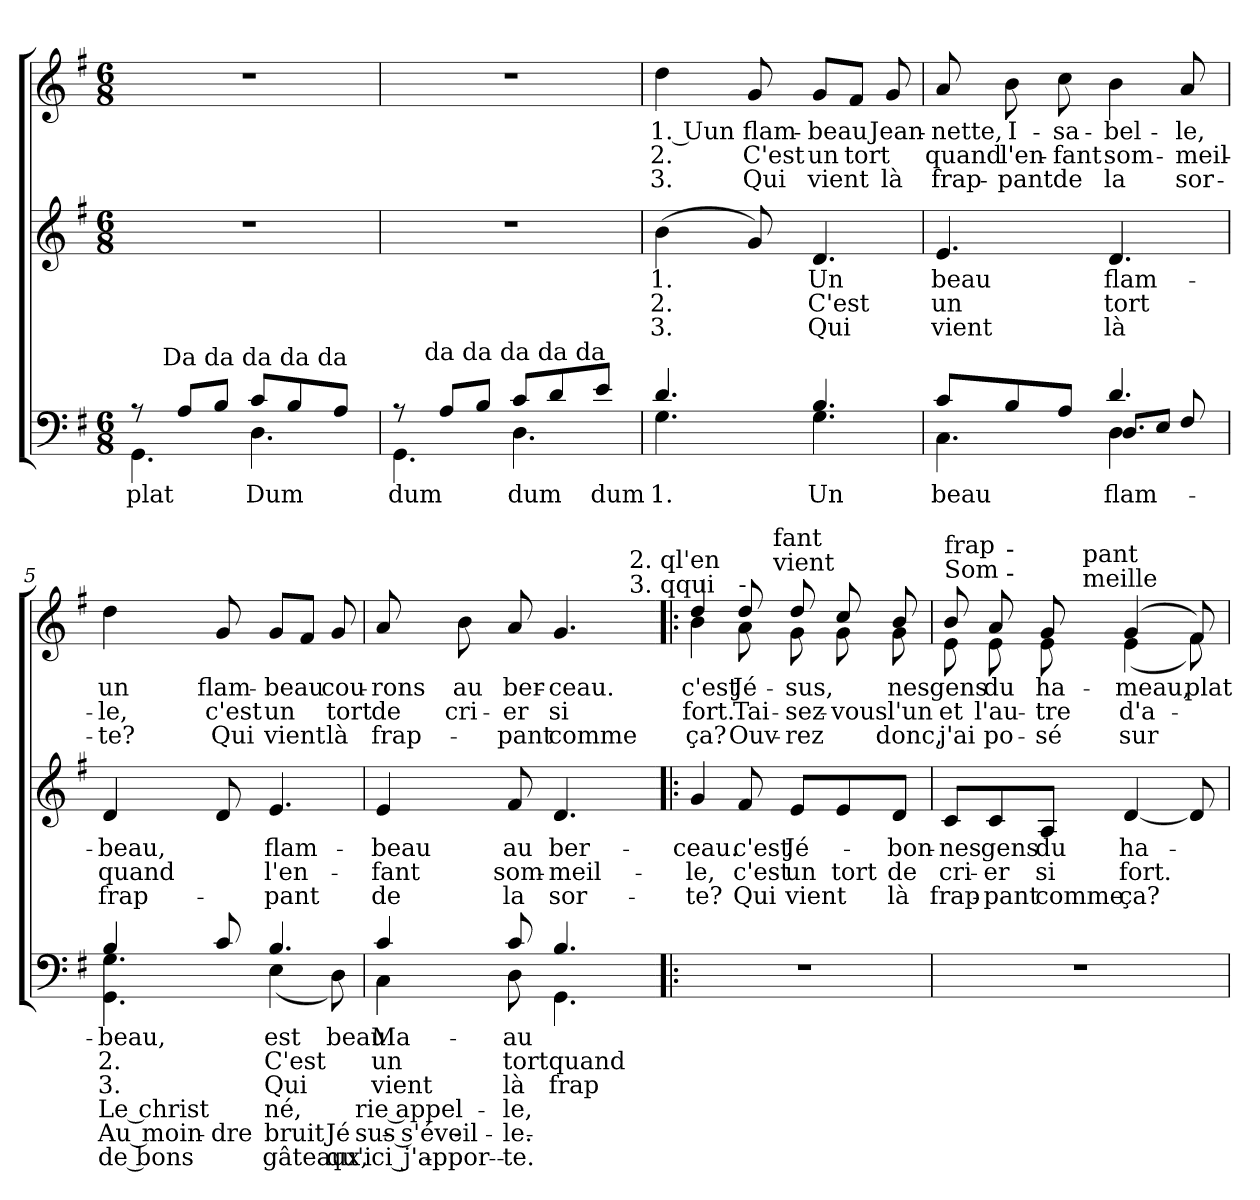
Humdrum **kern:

**kern	**text	**text	**text	**text	**text	**text	**kern	**text	**text	**text	**kern	**text	**text	**text
*part3	*part3	*part3	*part3	*part3	*part3	*part3	*part2	*part2	*part2	*part2	*part1	*part1	*part1	*part1
*staff3	*staff3	*staff3	*staff3	*staff3	*staff3	*staff3	*staff2	*staff2	*staff2	*staff2	*staff1	*staff1	*staff1	*staff1
*clefF4	*	*	*	*	*	*	*clefG2	*	*	*	*clefG2	*	*	*
*k[f#]	*	*	*	*	*	*	*k[f#]	*	*	*	*k[f#]	*	*	*
*G:	*	*	*	*	*	*	*G:	*	*	*	*G:	*	*	*
*M6/8	*	*	*	*	*	*	*M6/8	*	*	*	*M6/8	*	*	*
=1	=1	=1	=1	=1	=1	=1	=1	=1	=1	=1	=1	=1	=1	=1
*^	*	*	*	*	*	*	*	*	*	*	*	*	*	*
!	!	!LO:LY:b	!	!	!	!	!	!LO:N:vis=1	!	!	!	!LO:N:vis=1	!	!	!
*	*^	*	*	*	*	*	*	*	*	*	*	*	*	*	*
8rA	4.GG\	16.ryy	plat	.	.	.	.	.	2.r	.	.	.	2.r	.	.	.
!	!	!LO:TX:a:t=Da da da da da	!	!	!	!	!	!	!	!	!	!	!	!	!	!
.	.	2ryy	.	.	.	.	.	.	.	.	.	.	.	.	.	.
8A/L	.	.	.	.	.	.	.	.	.	.	.	.	.	.	.	.
8B/J	.	.	.	.	.	.	.	.	.	.	.	.	.	.	.	.
!	!	!	!LO:LY:b	!	!	!	!	!	!	!	!	!	!	!	!	!
8c/L	4.D\	.	Dum	.	.	.	.	.	.	.	.	.	.	.	.	.
8B/	.	.	.	.	.	.	.	.	.	.	.	.	.	.	.	.
.	.	8ryy	.	.	.	.	.	.	.	.	.	.	.	.	.	.
8A/J	.	.	.	.	.	.	.	.	.	.	.	.	.	.	.	.
.	.	32ryy	.	.	.	.	.	.	.	.	.	.	.	.	.	.
=2	=2	=2	=2	=2	=2	=2	=2	=2	=2	=2	=2	=2	=2	=2	=2	=2
!	!	!	!LO:LY:b	!	!	!	!	!	!LO:N:vis=1	!	!	!	!LO:N:vis=1	!	!	!
8rA	4.GG\	16.ryy	dum	.	.	.	.	.	2.r	.	.	.	2.r	.	.	.
!	!	!LO:TX:a:t=da da da da da	!	!	!	!	!	!	!	!	!	!	!	!	!	!
.	.	2ryy	.	.	.	.	.	.	.	.	.	.	.	.	.	.
8A/L	.	.	.	.	.	.	.	.	.	.	.	.	.	.	.	.
8B/J	.	.	.	.	.	.	.	.	.	.	.	.	.	.	.	.
!	!	!	!LO:LY:b	!	!	!	!	!	!	!	!	!	!	!	!	!
8c/L	4.D\	.	dum	.	.	.	.	.	.	.	.	.	.	.	.	.
8d/	.	.	.	.	.	.	.	.	.	.	.	.	.	.	.	.
.	.	8ryy	.	.	.	.	.	.	.	.	.	.	.	.	.	.
!	!	!	!LO:LY:b	!	!	!	!	!	!	!	!	!	!	!	!	!
8e/J	.	.	dum	.	.	.	.	.	.	.	.	.	.	.	.	.
.	.	32ryy	.	.	.	.	.	.	.	.	.	.	.	.	.	.
=3	=3	=3	=3	=3	=3	=3	=3	=3	=3	=3	=3	=3	=3	=3	=3	=3
!	!	!	!LO:LY:b	!	!	!	!	!	!	!LO:LY:b:rj	!LO:LY:b:rj	!LO:LY:b:rj	!	!LO:LY:b:rj	!LO:LY:b:rj	!LO:LY:b:rj
*	*v	*v	*	*	*	*	*	*	*	*	*	*	*	*	*	*
4.d/	4.G\	1.	.	.	.	.	.	(<4b\	1.	2.	3.	4dd\	1. Uun	2.	3.
!	!	!	!	!	!	!	!	!	!	!	!	!	!LO:LY:b	!LO:LY:b	!LO:LY:b
.	.	.	.	.	.	.	.	8g/)	.	.	.	8g/	flam-	C'est	Qui
!	!	!LO:LY:b	!	!	!	!	!	!	!LO:LY:b	!LO:LY:b	!LO:LY:b	!	!LO:LY:b:rj	!LO:LY:b:rj	!LO:LY:b:rj
4.B/	4.G\	Un	.	.	.	.	.	4.d/	Un	C'est	Qui	8g/L	-beau	un	vient
!	!	!	!	!	!	!	!	!	!	!	!	!	!	!LO:LY:b	!
.	.	.	.	.	.	.	.	.	.	.	.	8f#/J	.	tort	.
!	!	!	!	!	!	!	!	!	!	!	!	!	!LO:LY:b	!	!LO:LY:b
.	.	.	.	.	.	.	.	.	.	.	.	8g/	Jean-	.	là
*v	*v	*	*	*	*	*	*	*	*	*	*	*	*	*	*
=4	=4	=4	=4	=4	=4	=4	=4	=4	=4	=4	=4	=4	=4	=4
!	!LO:LY:b	!	!	!	!	!	!	!LO:LY:b	!LO:LY:b	!LO:LY:b	!	!LO:LY:b	!LO:LY:b	!LO:LY:b
*^	*	*	*	*	*	*	*	*	*	*	*	*	*	*
*	*^	*	*	*	*	*	*	*	*	*	*	*	*	*	*
8c/L	4.C\	4.ryy	beau	.	.	.	.	.	4.e/	beau	un	vient	8a/	-nette,	quand	frap-
!	!	!	!	!	!	!	!	!	!	!	!	!	!	!LO:LY:b	!LO:LY:b	!LO:LY:b
8B/	.	.	.	.	.	.	.	.	.	.	.	.	8b\	I-	l'en-	-pant
!	!	!	!	!	!	!	!	!	!	!	!	!	!	!LO:LY:b	!LO:LY:b	!LO:LY:b
8A/J	.	.	.	.	.	.	.	.	.	.	.	.	8cc\	-sa-	-fant	de
!	!	!	!LO:LY:b	!	!	!	!	!	!	!LO:LY:b	!LO:LY:b	!LO:LY:b	!	!LO:LY:b	!LO:LY:b	!LO:LY:b
4D\	4.d/	8.D/L	flam-	.	.	.	.	.	4.d/	flam-	tort	là	4b\	-bel-	som-	la
.	.	8E/J	.	.	.	.	.	.	.	.	.	.	.	.	.	.
!	!	!	!	!	!	!	!	!	!	!	!	!	!	!LO:LY:b	!LO:LY:b	!LO:LY:b
8F#/	.	.	.	.	.	.	.	.	.	.	.	.	8a/	-le,	-meil-	sor-
.	.	16ryy	.	.	.	.	.	.	.	.	.	.	.	.	.	.
!!LO:LB:g=z
=5	=5	=5	=5	=5	=5	=5	=5	=5	=5	=5	=5	=5	=5	=5	=5	=5
!	!	!	!LO:LY:b	!LO:LY:b	!LO:LY:b	!LO:LY:b	!LO:LY:b	!LO:LY:b	!	!LO:LY:b	!LO:LY:b	!LO:LY:b	!	!LO:LY:b	!LO:LY:b	!LO:LY:b
*	*v	*v	*	*	*	*	*	*	*	*	*	*	*	*	*	*
4B/	4.GG\ 4.G\	-beau,	2.	3.	Le christ	Au moin-	de bons	4d/	-beau,	quand	frap-	4dd\	un	-le,	-te?
!	!	!	!	!	!	!LO:LY:b	!	!	!	!	!	!	!LO:LY:b	!LO:LY:b	!LO:LY:b
8c/	.	.	.	.	.	-dre	.	8d/	.	.	.	8g/	flam-	c'est	Qui
!	!	!LO:LY:b	!LO:LY:b	!LO:LY:b	!LO:LY:b	!LO:LY:b	!LO:LY:b	!	!LO:LY:b:rj	!LO:LY:b:rj	!LO:LY:b:rj	!	!LO:LY:b:rj	!LO:LY:b:rj	!LO:LY:b:rj
4.B/	(<4E\	est	C'est	Qui	né,	bruit	gâ­teaux,	4.e/	flam-	l'en-	-pant	8g/L	-beau	un	vient
.	.	.	.	.	.	.	.	.	.	.	.	8f#/J	.	.	.
!	!	!LO:LY:b	!	!	!	!LO:LY:b	!LO:LY:b	!	!	!	!	!	!LO:LY:b	!LO:LY:b	!LO:LY:b
.	8D\)	beau	.	.	.	Jé-	qu'i-	.	.	.	.	8g/	cou-	tort	là
=6	=6	=6	=6	=6	=6	=6	=6	=6	=6	=6	=6	=6	=6	=6	=6
!	!	!LO:LY:b	!LO:LY:b	!LO:LY:b	!LO:LY:b	!LO:LY:b	!LO:LY:b	!	!LO:LY:b	!LO:LY:b	!LO:LY:b	!	!LO:LY:b	!LO:LY:b	!LO:LY:b
*	*	*	*	*	*	*	*	*	*	*	*	*^	*	*	*
4c/	4C\	Ma-	un	vient	rie ap­pel-	-sus s'é­veil-	-ci j'ap­por-	4e/	-beau	-fant	de	8a/	2ryy	-rons	de	frap-
!	!	!	!	!	!	!	!	!	!	!	!	!	!	!LO:LY:b	!LO:LY:b	!
.	.	.	.	.	.	.	.	.	.	.	.	8b\	.	au	cri-	.
!	!	!LO:LY:b	!LO:LY:b	!LO:LY:b	!LO:LY:b	!LO:LY:b	!LO:LY:b	!	!LO:LY:b	!LO:LY:b	!LO:LY:b	!	!	!LO:LY:b	!LO:LY:b	!LO:LY:b
8c/	8D\	-au	tort	là	-le,	-le.	-te.	8f#/	au	som-	la	8a/	.	ber-	-er	-pant
!	!	!LO:LY:b	!LO:LY:b	!LO:LY:b	!	!	!	!	!LO:LY:b	!LO:LY:b	!LO:LY:b	!	!	!LO:LY:b	!LO:LY:b	!LO:LY:b
4.B/	4.GG\	.	quand	frap-	.	.	.	4.d/	ber-	-meil-	sor-	4.g/	.	-ceau.	si	comme
.	.	.	.	.	.	.	.	.	.	.	.	.	8ryy	.	.	.
.	.	.	.	.	.	.	.	.	.	.	.	.	32ryy	.	.	.
!	!	!	!	!	!	!	!	!	!	!	!	!	!LO:TX:a:t=3. qqui	!	!	!
!	!	!	!	!	!	!	!	!	!	!	!	!	!LO:TX:a:t=2. ql'en	!	!	!
.	.	.	.	.	.	.	.	.	.	.	.	.	16.ryy	.	.	.
=7!|:	=7!|:	=7!|:	=7!|:	=7!|:	=7!|:	=7!|:	=7!|:	=7!|:	=7!|:	=7!|:	=7!|:	=7!|:	=7!|:	=7!|:	=7!|:	=7!|:
!LO:N:vis=1	!	!	!	!	!	!	!	!	!LO:LY:b	!LO:LY:b	!LO:LY:b	!	!	!LO:LY:b	!LO:LY:b	!LO:LY:b
*v	*v	*	*	*	*	*	*	*	*	*	*	*	*^	*	*	*
2.r	.	.	.	.	.	.	4g/	-ceau.	-le,	-te?	4dd/	4b\	4ryy	c'est	fort.	ça?
!	!	!	!	!	!	!	!	!	!	!	!LO:TX:a:t=-	!	!	!	!	!
!	!	!	!	!	!	!	!	!LO:LY:b	!LO:LY:b	!LO:LY:b	!	!	!	!LO:LY:b	!LO:LY:b	!LO:LY:b
.	.	.	.	.	.	.	8f#/	c'est	c'est	Qui	8dd/	8a\	16.ryy	Jé-	Tai-	Ouv-
!	!	!	!	!	!	!	!	!	!	!	!	!	!LO:TX:a:t=vient	!	!	!
!	!	!	!	!	!	!	!	!	!	!	!	!	!LO:TX:a:t=fant	!	!	!
.	.	.	.	.	.	.	.	.	.	.	.	.	4ryy	.	.	.
!	!	!	!	!	!	!	!	!LO:LY:b	!LO:LY:b	!LO:LY:b	!	!	!	!LO:LY:b	!LO:LY:b	!LO:LY:b
.	.	.	.	.	.	.	8e/L	Jé-	un	vient	8dd/	8g\	.	-sus,	-sez-	-rez
!	!	!	!	!	!	!	!	!	!LO:LY:b	!	!	!	!	!	!LO:LY:b	!
.	.	.	.	.	.	.	8e/	.	tort	.	8cc/	8g\	.	.	-vous	.
.	.	.	.	.	.	.	.	.	.	.	.	.	8ryy	.	.	.
!	!	!	!	!	!	!	!	!LO:LY:b:rj	!LO:LY:b:rj	!LO:LY:b:rj	!	!	!	!LO:LY:b:rj	!LO:LY:b:rj	!LO:LY:b:rj
.	.	.	.	.	.	.	8d/J	bon-	de	là	8b/	8g\	.	-nes	l'un	donc,
.	.	.	.	.	.	.	.	.	.	.	.	.	32ryy	.	.	.
=8	=8	=8	=8	=8	=8	=8	=8	=8	=8	=8	=8	=8	=8	=8	=8	=8
!	!	!	!	!	!	!	!	!	!	!	!LO:TX:a:t=Som	!	!	!	!	!
!	!	!	!	!	!	!	!	!	!	!	!LO:TX:a:t=frap	!	!	!	!	!
!LO:N:vis=1	!	!	!	!	!	!	!	!LO:LY:b	!LO:LY:b	!LO:LY:b	!	!	!	!LO:LY:b	!LO:LY:b	!LO:LY:b
*	*	*	*	*	*	*	*	*	*	*	*	*	*^	*	*	*
2.r	.	.	.	.	.	.	8c/L	-nes	cri-	frap-	8b/	8e\	8ryy	4ryy	gens	et	j'ai
!	!	!	!	!	!	!	!	!LO:LY:b	!LO:LY:b	!LO:LY:b	!	!	!	!	!LO:LY:b	!LO:LY:b	!LO:LY:b
.	.	.	.	.	.	.	8c/	gens	-er	-pant	8a/	8e\	32ryy	.	du	l'au-	po-
!	!	!	!	!	!	!	!	!	!	!	!	!	!LO:TX:a:t=-	!	!	!	!
!	!	!	!	!	!	!	!	!	!	!	!	!	!LO:TX:a:t=-	!	!	!	!
.	.	.	.	.	.	.	.	.	.	.	.	.	2ryy	.	.	.	.
!	!	!	!	!	!	!	!	!LO:LY:b	!LO:LY:b	!LO:LY:b	!	!	!	!	!LO:LY:b	!LO:LY:b	!LO:LY:b
.	.	.	.	.	.	.	8A/J	du	si	comme	8g/	8e\	.	16ryy	ha-	-tre	-sé
!	!	!	!	!	!	!	!	!	!	!	!	!	!	!LO:TX:a:t=meille	!	!	!
!	!	!	!	!	!	!	!	!	!	!	!	!	!	!LO:TX:a:t=pant	!	!	!
.	.	.	.	.	.	.	.	.	.	.	.	.	.	4..ryy	.	.	.
!	!	!	!	!	!	!	!	!LO:LY:b	!LO:LY:b	!LO:LY:b	!	!	!	!	!LO:LY:b	!LO:LY:b	!LO:LY:b
.	.	.	.	.	.	.	[<4d/	ha-	fort.	ça?	(4g/	(<4e\	.	.	-meau,	d'a-	sur
!	!	!	!	!	!	!	!	!	!	!	!	!	!	!	!LO:LY:b	!	!
.	.	.	.	.	.	.	8d/]	.	.	.	(8f#/)	8f#\)	.	.	plat	.	.
.	.	.	.	.	.	.	.	.	.	.	.	.	16.ryy	.	.	.	.
*	*	*	*	*	*	*	*	*	*	*	*v	*v	*v	*v	*	*	*
=	=	=	=	=	=	=	=	=	=	=	=	=	=	=
*-	*-	*-	*-	*-	*-	*-	*-	*-	*-	*-	*-	*-	*-	*-
